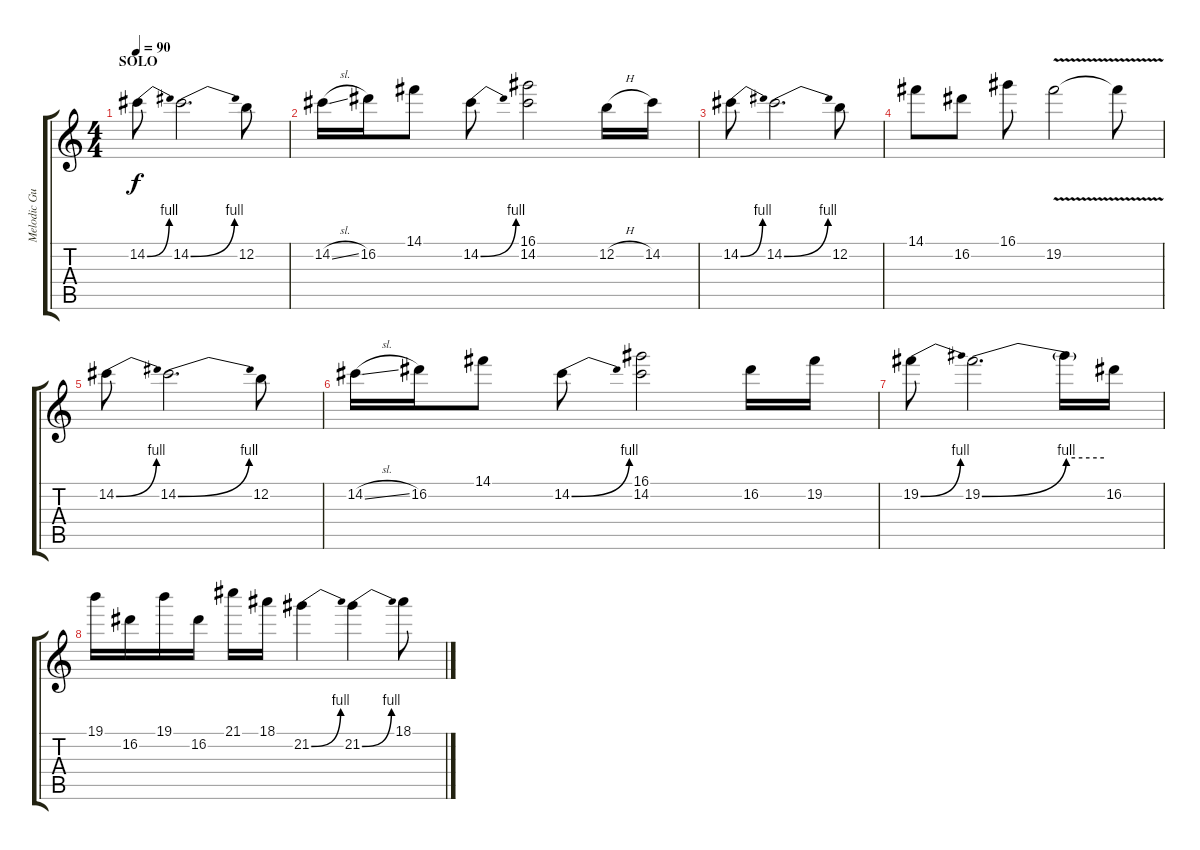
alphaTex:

\track ("Melodic Guitar" "Melodic Gu") {instrument overdrivenguitar}
\staff {score tabs}
\tuning (E4 B3 G3 D3 A2 E2) {hide}
\ts (4 4)
\section ("" "SOLO")
\tempo 90
\clef g2
\ks c
14.2{be (bend 0 0 60 4)}.8{dy f} 14.2{be (bend 0 0 60 4)}.2{d} 12.2.8 |
14.2{sl}.16 16.2.16 14.1.8 14.2{be (bend 0 0 60 4)}.8 (16.1 14.2).2 12.2{h}.16 14.2.16 |
14.2{be (bend 0 0 60 4)}.8 14.2{be (bend 0 0 60 4)}.2{d} 12.2.8 |
14.1.8 16.2.8 16.1.8 19.2{v}.2 19.2{v t}.8 |
14.2{be (bend 0 0 60 4)}.8 14.2{be (bend 0 0 60 4)}.2{d} 12.2.8 |
14.2{sl}.16 16.2.16 14.1.8 14.2{be (bend 0 0 60 4)}.8 (16.1 14.2).2 16.2.16 19.2.16 |
19.2{be (bend 0 0 60 4)}.8 19.2{be (bend 0 0 60 4)}.2{d} 19.2{be (hold 0 4 60 4) t}.16 16.2.16 |
19.1.16 16.2.16 19.1.16 16.2.16 21.1.16 18.1.16 21.2{be (bend 0 0 60 4)}.4 21.2{be (bend 0 0 60 4)}.4 18.1.8
